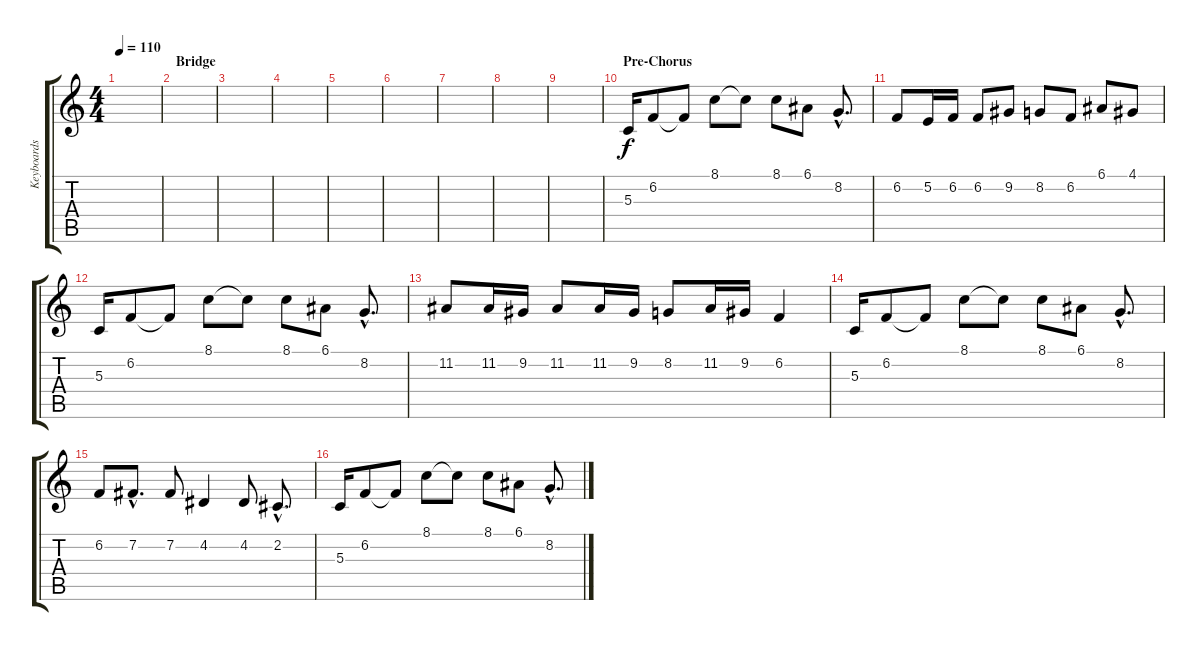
\track ("Keyboards" "Keyboards") {instrument stringensemble1}
\staff {score tabs}
\tuning (E4 B3 G3 D3 A2 E2) {hide}
\ts (4 4)
\tempo 110
\clef g2
\ks c
|
\section ("" "Bridge")
|
|
|
|
|
|
|
|
\section ("" "Pre-Chorus")
5.3.16{instrument stringensemble1} 6.2.8 6.2{t}.8 8.1.8 8.1{t}.8 8.1.8 6.1.8 8.2{hac}.8{d} |
6.2.8 5.2.16 6.2.16 6.2.8 9.2.8 8.2.8 6.2.8 6.1.8 4.1.8 |
5.3.16 6.2.8 6.2{t}.8 8.1.8 8.1{t}.8 8.1.8 6.1.8 8.2{hac}.8{d} |
11.2.8 11.2.16 9.2.16 11.2.8 11.2.16 9.2.16 8.2.8 11.2.16 9.2.16 6.2.4 |
5.3.16 6.2.8 6.2{t}.8 8.1.8 8.1{t}.8 8.1.8 6.1.8 8.2{hac}.8{d} |
6.2.8 7.2{hac}.8{d} 7.2.8 4.2.4 4.2.8 2.2{hac}.8{d} |
5.3.16 6.2.8 6.2{t}.8 8.1.8 8.1{t}.8 8.1.8 6.1.8 8.2{hac}.8{d}
